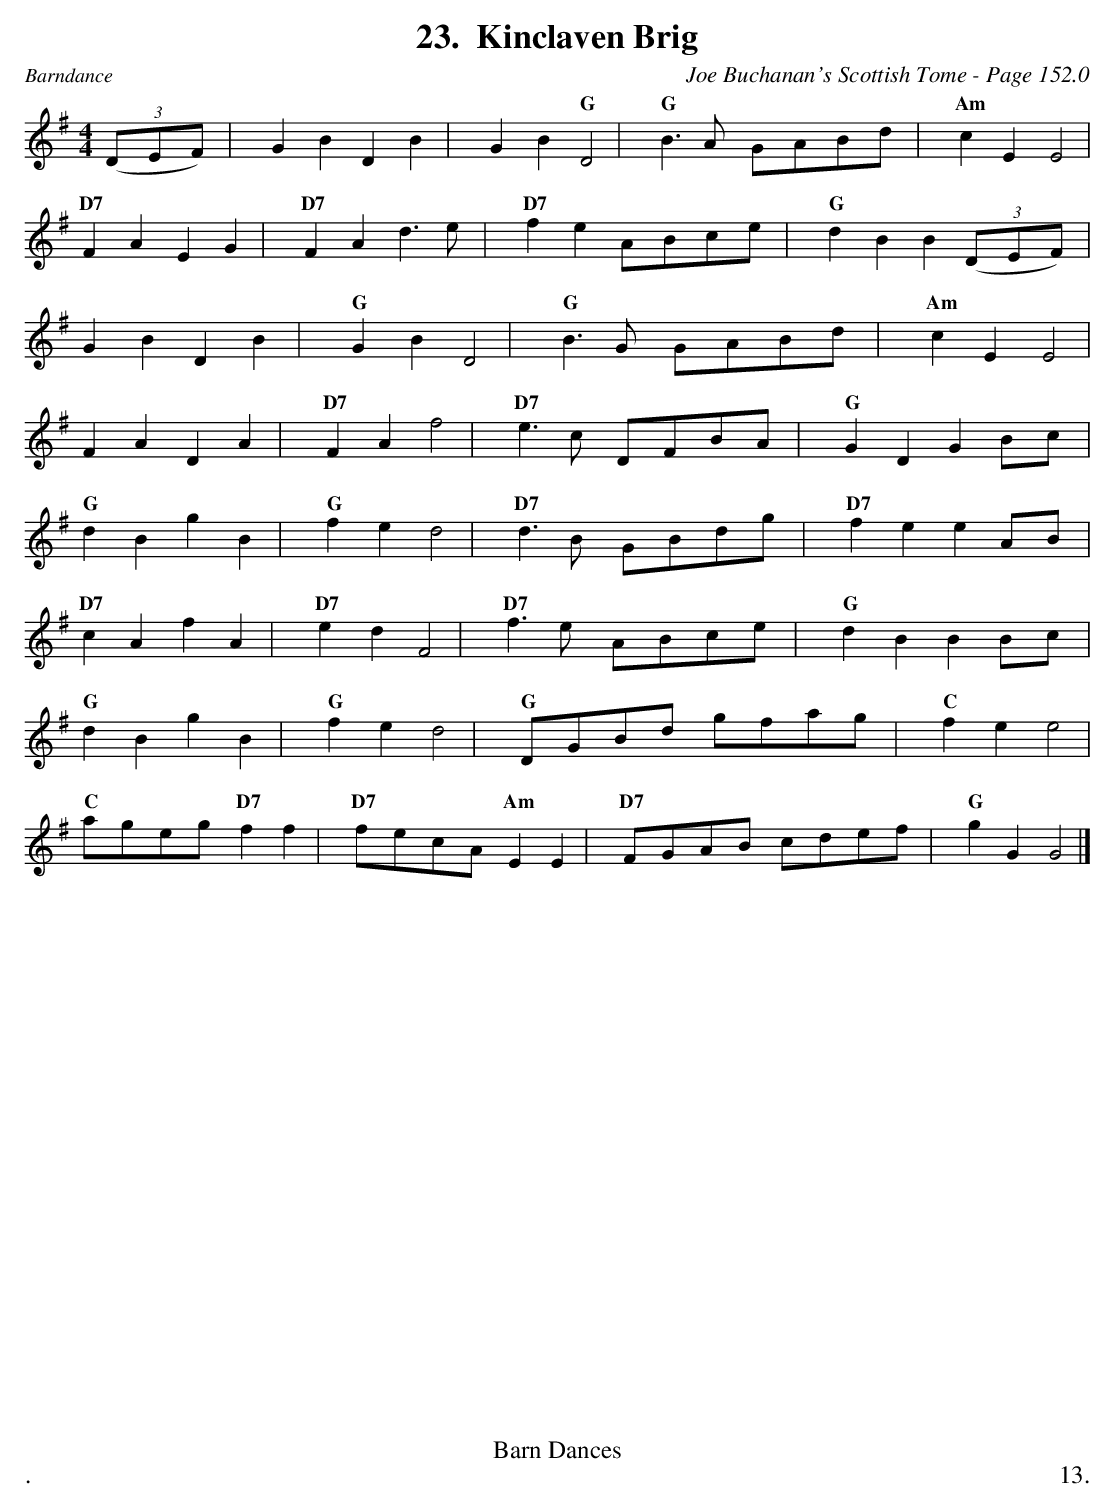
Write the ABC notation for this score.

X:1
T:Kinclaven Brig
C:Joe Buchanan's Scottish Tome - Page 152.0
L:1/8
M:4/4
K:G
((3DEF) | G2 B2 D2 B2 | G2 B2 "G"D4 | "G"B2 > A2 GABd | "Am"c2 E2 E4 |
"D7"F2 A2 E2 G2 | "D7"F2 A2 d2 > e2 | "D7"f2 e2 ABce | "G"d2 B2 B2 ((3DEF) |
G2 B2 D2 B2 | "G"G2 B2 D4 | "G"B2 > G2 GABd | "Am"c2 E2 E4 |
F2 A2 D2 A2 | "D7"F2 A2 f4 | "D7"e2 > c2 DFBA | "G"G2 D2 G2 Bc |
"G"d2 B2 g2 B2 | "G"f2 e2 d4 | "D7"d2 > B2 GBdg | "D7"f2 e2 e2 AB |
"D7"c2 A2 f2 A2 | "D7"e2 d2 F4 | "D7"f2 > e2 ABce | "G"d2 B2 B2 Bc |
"G"d2 B2 g2 B2 | "G"f2 e2 d4 | "G"DGBd gfag | "C"f2 e2 e4 |
"C"ageg "D7"f2 f2 | "D7"fecA "Am"E2 E2 | "D7"FGAB cdef | "G"g2 G2 G4 |]
